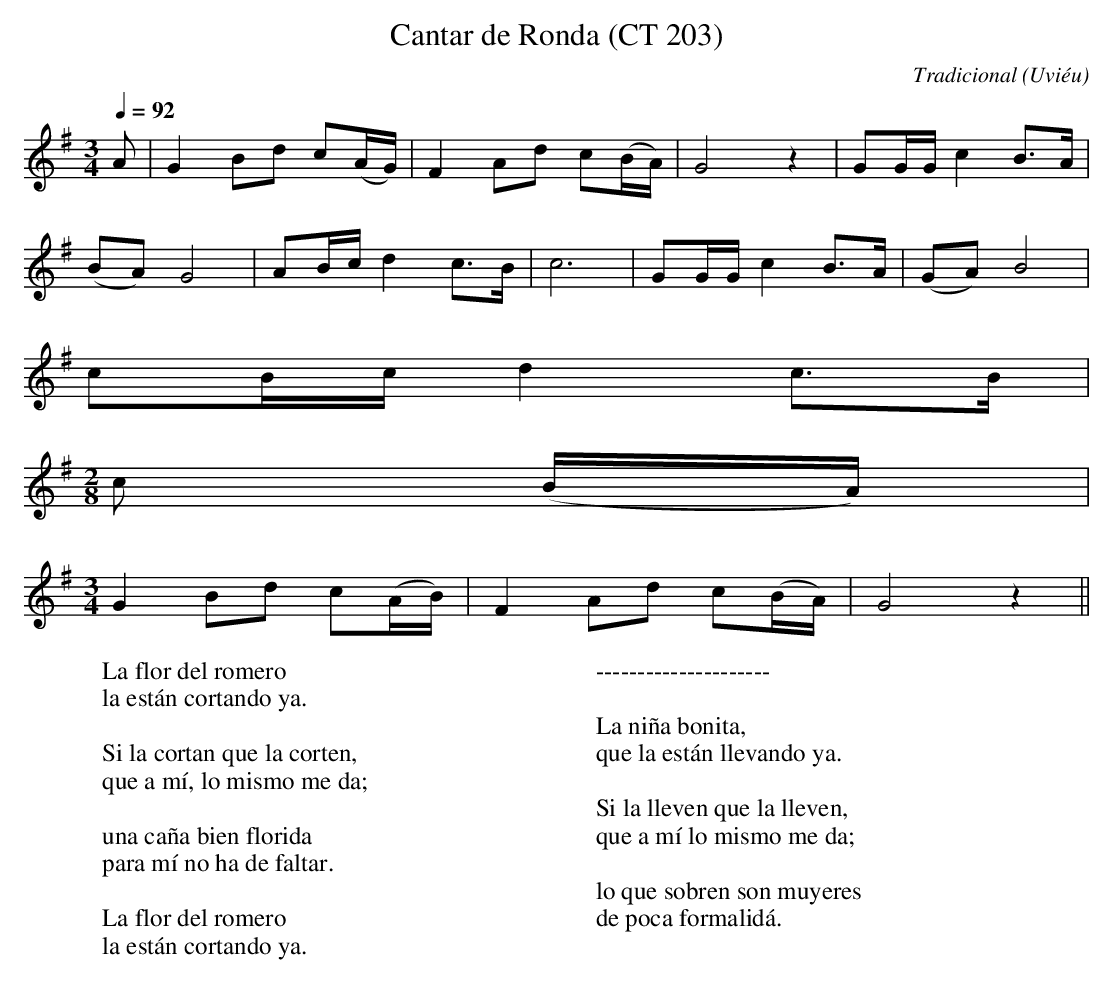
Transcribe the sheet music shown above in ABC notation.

X:1
T:Cantar de Ronda (CT 203)
C:Tradicional
O:Uviéu
M:3/4
L:1/8
Q:1/4=92
W:La flor del romero
W:la están cortando ya.
W:
W:Si la cortan que la corten,
W:que a mí, lo mismo me da;
W:
W:una caña bien florida
W:para mí no ha de faltar.
W:
W:La flor del romero
W:la están cortando ya.
W:
W:---------------------
W:
W:La niña bonita,
W:que la están llevando ya.
W:
W:Si la lleven que la lleven,
W:que a mí lo mismo me da;
W:
W:lo que sobren son muyeres
W:de poca formalidá.
K:G
A|G2 Bd c(A/2G/2)|F2 Ad c(B/2A/2)|G4 z2|GG/2G/2 c2 B3/2A/2|
(BA) G4|AB/2c/2 d2 c3/2B/2|c6|GG/2G/2 c2 B3/2A/2|(GA) B4|
cB/2c/2 d2 c3/2B/2|
[M:2/8]
c (B/2A/2)|
[M:3/4]
G2 Bd c(A/2B/2)|F2 Ad c(B/2A/2)|G4 z2||
